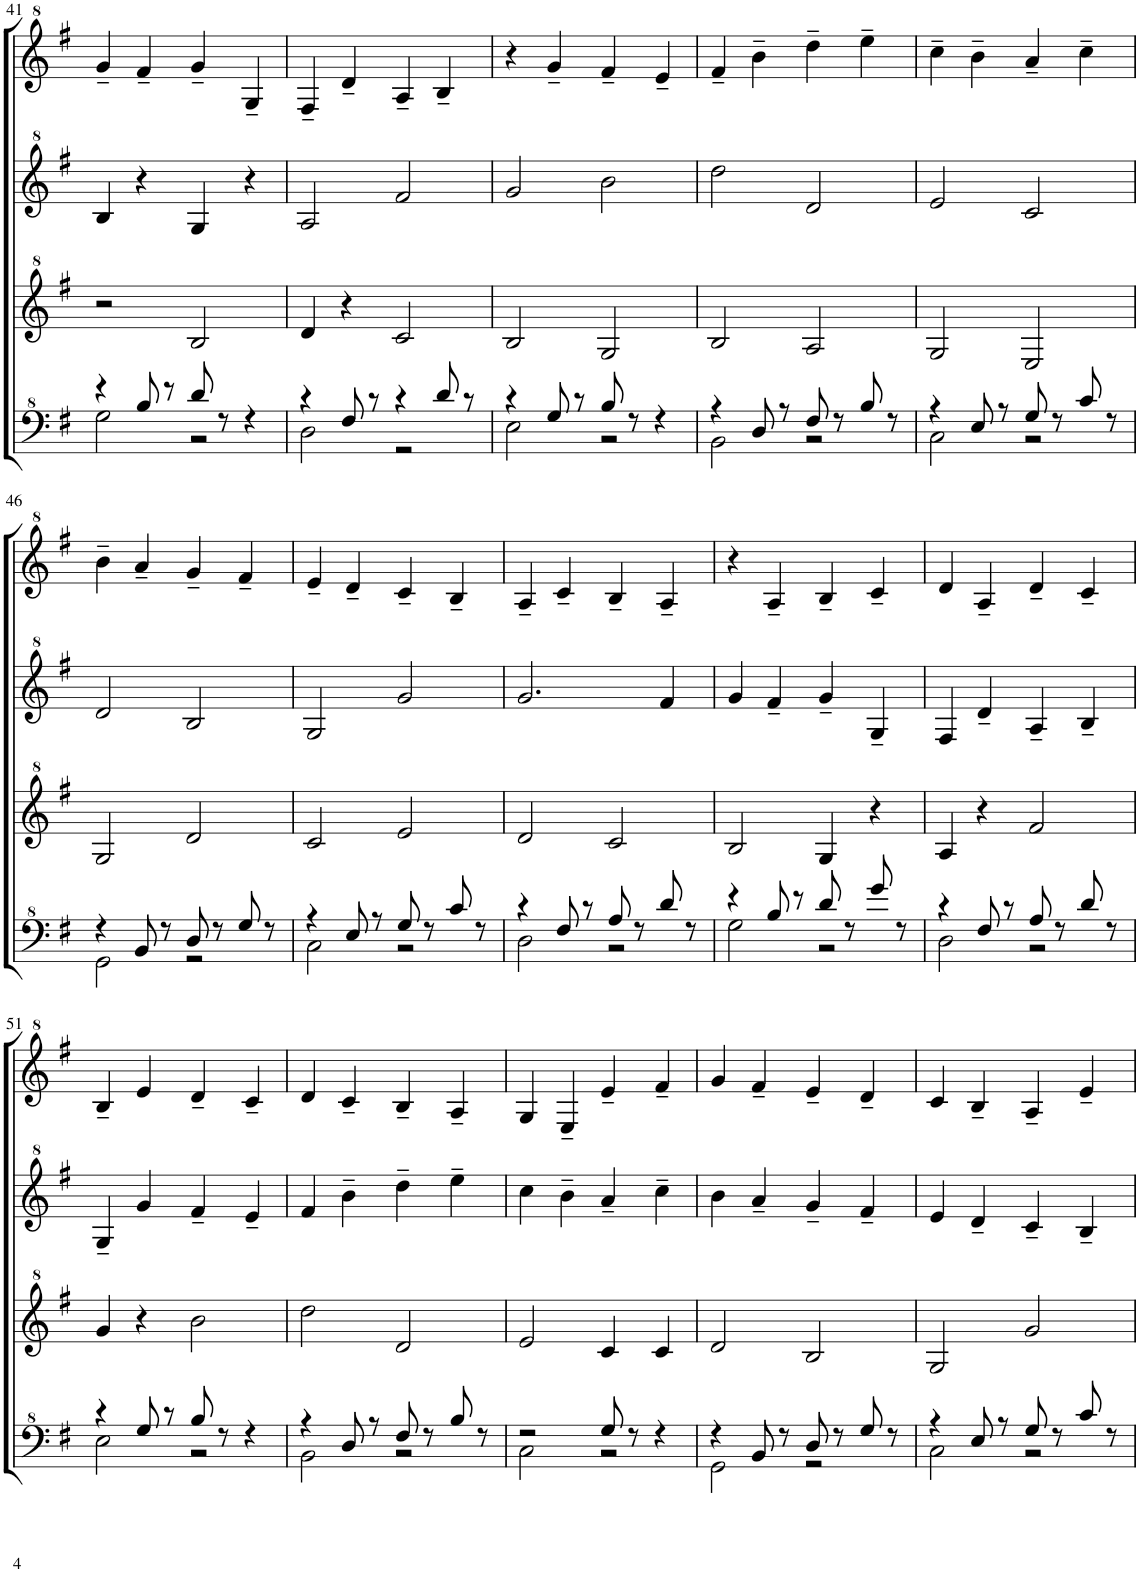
**kern	**kern	**kern	**kern
*part1	*part1	*part1	*part1
*staff4	*staff3	*staff2	*staff1
*I"パンフルート	*	*	*
!!LO:PB:g=z
*clefF^4	*clefG^2	*clefG^2	*clefG^2
*k[f#]	*k[f#]	*k[f#]	*k[f#]
*M4/4	*M4/4	*M4/4	*M4/4
*met(c)	*met(c)	*met(c)	*met(c)
=41	=41	=41	=41
*^	*	*	*
4r	2g\	2r	4b/	4gg~/
8b/	.	.	4r	4ff#~/
8r	.	.	.	.
8dd/	2r	2b/	4g/	4gg~/
8r	.	.	.	.
4r	.	.	4r	4g~/
=42	=42	=42	=42	=42
4r	2d\	4dd/	2a/	4f#~/
8f#/	.	4r	.	4dd~/
8r	.	.	.	.
4r	2r	2cc/	2ff#/	4a~/
8dd/	.	.	.	4b~/
8r	.	.	.	.
=43	=43	=43	=43	=43
4r	2e\	2b/	2gg/	4r
8g/	.	.	.	4gg~/
8r	.	.	.	.
8b/	2r	2g/	2bb\	4ff#~/
8r	.	.	.	.
4r	.	.	.	4ee~/
=44	=44	=44	=44	=44
4r	2B\	2b/	2ddd\	4ff#~/
8d/	.	.	.	4bb~\
8r	.	.	.	.
8f#/	2r	2a/	2dd/	4ddd~\
8r	.	.	.	.
8b/	.	.	.	4eee~\
8r	.	.	.	.
=45	=45	=45	=45	=45
4r	2c\	2g/	2ee/	4ccc~\
8e/	.	.	.	4bb~\
8r	.	.	.	.
8g/	2r	2e/	2cc/	4aa~/
8r	.	.	.	.
8cc/	.	.	.	4ccc~\
8r	.	.	.	.
!!LO:LB:g=z
=46	=46	=46	=46	=46
4r	2G\	2g/	2dd/	4bb~\
8B/	.	.	.	4aa~/
8r	.	.	.	.
8d/	2r	2dd/	2b/	4gg~/
8r	.	.	.	.
8g/	.	.	.	4ff#~/
8r	.	.	.	.
=47	=47	=47	=47	=47
4r	2c\	2cc/	2g/	4ee~/
8e/	.	.	.	4dd~/
8r	.	.	.	.
8g/	2r	2ee/	2gg/	4cc~/
8r	.	.	.	.
8cc/	.	.	.	4b~/
8r	.	.	.	.
=48	=48	=48	=48	=48
4r	2d\	2dd/	2.gg/	4a~/
8f#/	.	.	.	4cc~/
8r	.	.	.	.
8a/	2r	2cc/	.	4b~/
8r	.	.	.	.
8dd/	.	.	4ff#/	4a~/
8r	.	.	.	.
=49	=49	=49	=49	=49
4r	2g\	2b/	4gg/	4r
8b/	.	.	4ff#~/	4a~/
8r	.	.	.	.
8dd/	2r	4g/	4gg~/	4b~/
8r	.	.	.	.
8gg/	.	4r	4g~/	4cc~/
8r	.	.	.	.
=50	=50	=50	=50	=50
4r	2d\	4a/	4f#/	4dd/
8f#/	.	4r	4dd~/	4a~/
8r	.	.	.	.
8a/	2r	2ff#/	4a~/	4dd~/
8r	.	.	.	.
8dd/	.	.	4b~/	4cc~/
8r	.	.	.	.
!!LO:LB:g=z
=51	=51	=51	=51	=51
4r	2e\	4gg/	4g~/	4b~/
8g/	.	4r	4gg/	4ee/
8r	.	.	.	.
8b/	2r	2bb\	4ff#~/	4dd~/
8r	.	.	.	.
4r	.	.	4ee~/	4cc~/
=52	=52	=52	=52	=52
4r	2B\	2ddd\	4ff#/	4dd/
8d/	.	.	4bb~\	4cc~/
8r	.	.	.	.
8f#/	2r	2dd/	4ddd~\	4b~/
8r	.	.	.	.
8b/	.	.	4eee~\	4a~/
8r	.	.	.	.
=53	=53	=53	=53	=53
2r	2c\	2ee/	4ccc\	4g/
.	.	.	4bb~\	4e~/
8g/	2r	4cc/	4aa~/	4ee~/
8r	.	.	.	.
4r	.	4cc/	4ccc~\	4ff#~/
=54	=54	=54	=54	=54
4r	2G\	2dd/	4bb\	4gg/
8B/	.	.	4aa~/	4ff#~/
8r	.	.	.	.
8d/	2r	2b/	4gg~/	4ee~/
8r	.	.	.	.
8g/	.	.	4ff#~/	4dd~/
8r	.	.	.	.
=55	=55	=55	=55	=55
4r	2c\	2g/	4ee/	4cc/
8e/	.	.	4dd~/	4b~/
8r	.	.	.	.
8g/	2r	2gg/	4cc~/	4a~/
8r	.	.	.	.
8cc/	.	.	4b~/	4ee~/
8r	.	.	.	.
*v	*v	*	*	*
=	=	=	=
*-	*-	*-	*-
